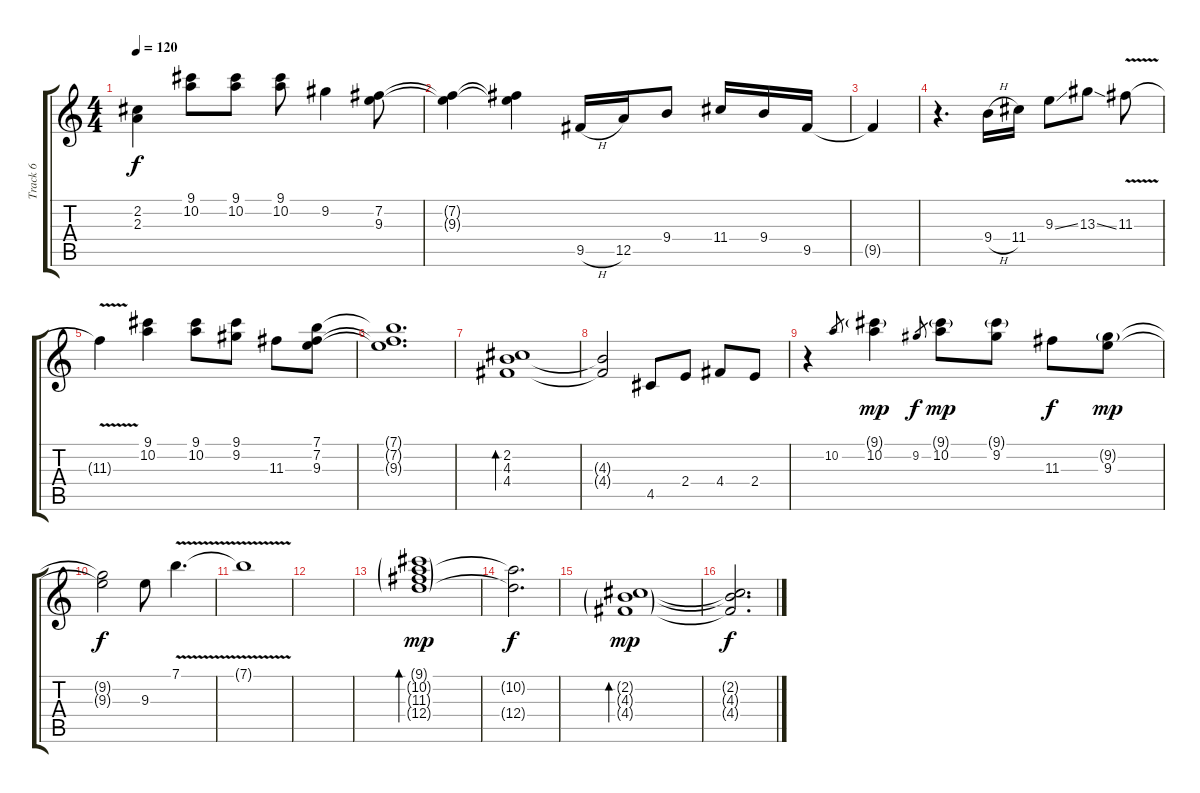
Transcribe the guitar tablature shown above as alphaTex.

\track ("Track 6" "Track 6") {instrument electricguitarclean bank 255}
\staff {score tabs}
\tuning (E4 B3 G3 D3 A2 E2) {hide}
\ts (4 4)
\tempo 120
\clef g2
\ks c
(2.2{t} 2.3{t}).4{dy f} (9.1 10.2).8 (9.1 10.2).8 (9.1 10.2).8 9.2.4 (7.2 9.3).8 |
(7.2{t} 9.3{t}).4 (7.2{t} 9.3{t}).4 9.5{h}.16 12.5.16 9.4.8 11.4.16 9.4.16 9.5.16 |
9.5{t}.4 |
r.4{d} 9.4{h}.16 11.4.16 9.3{ss}.8 13.3{ss}.8 11.3{v}.8 |
11.3{t}.4 (9.1 10.2).4 (9.1 10.2).8 (9.1 9.2).8 11.3.8 (7.1 7.2 9.3).8 |
(7.1{t} 7.2{t} 9.3{t}).1{d} |
(2.2 4.3 4.4).1{bd 240} |
(4.3{t} 4.4{t}).2 4.5.8 2.4.8 4.4.8 2.4.8 |
r.4 10.2.8{gr} (9.1{g} 10.2).4{dy mp} 9.2.8{gr dy f} (9.1{g} 10.2).8{dy mp} (9.1{g} 9.2).8 11.3.8{dy f} (9.2{g} 9.3).8{dy mp} |
(9.2{t} 9.3{t}).2{dy f} 9.3.8 7.1{v}.4{d} |
7.1{t}.1 |
|
(9.1{g} 10.2{g} 11.3{g} 12.4{g}).1{bd 120 dy mp} |
(10.2{t} 12.4{t}).2{d dy f} |
(2.2{g} 4.3{g} 4.4{g}).1{bd 240 dy mp} |
(2.2{t} 4.3{t} 4.4{t}).2{d dy f}
